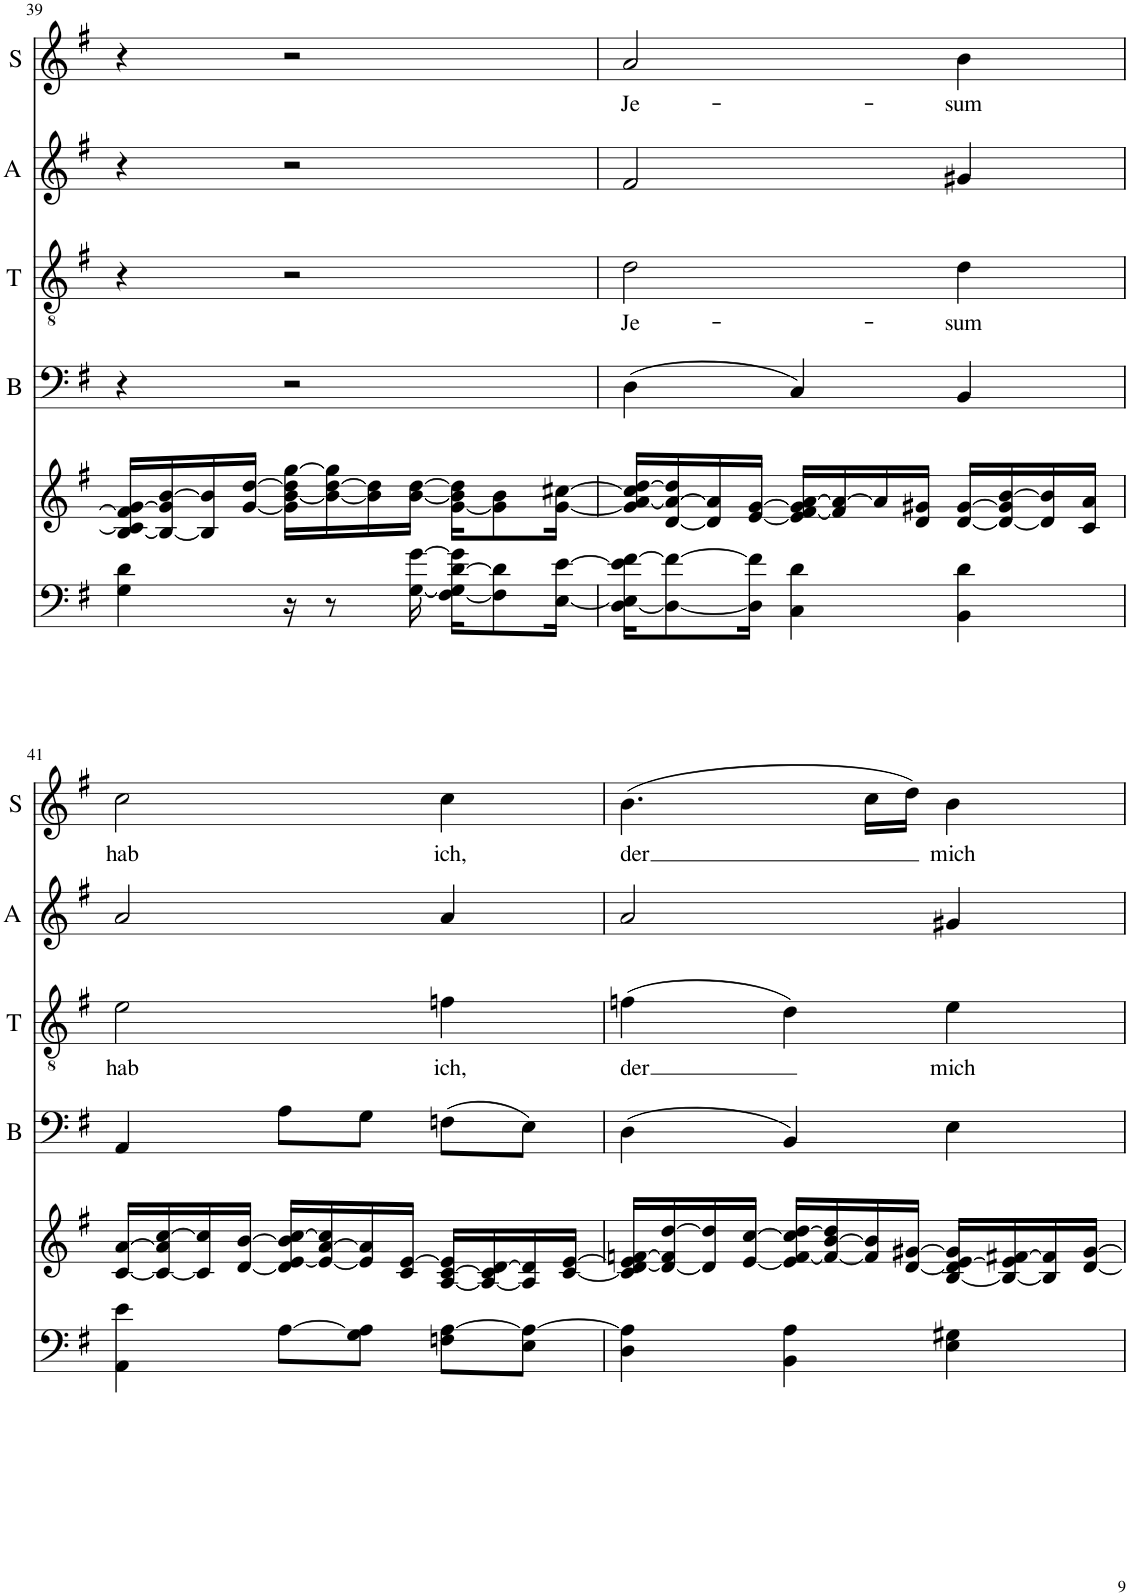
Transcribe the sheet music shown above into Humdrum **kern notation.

**kern	**kern	**kern	**kern	**text	**kern	**kern	**text
*part6	*part5	*part4	*part3	*part3	*part2	*part1	*part1
*staff6	*staff5	*staff4	*staff3	*staff3	*staff2	*staff1	*staff1
*I"two	*I"one	*I"B	*I"T	*	*I"A	*I"S	*
*	*	*I'B	*I'T	*	*I'A	*I'S	*
!!LO:PB:g=z
*clefF4	*clefG2	*clefF4	*clefGv2	*	*clefG2	*clefG2	*
*k[f#]	*k[f#]	*k[f#]	*k[f#]	*	*k[f#]	*k[f#]	*
*M3/4	*M3/4	*M3/4	*M3/4	*	*M3/4	*M3/4	*
=39	=39	=39	=39	=39	=39	=39	=39
4G\ 4d\	[16B/ 16c/] 16f#/] [16g/LL	4r	4r	.	4r	4r	.
.	16B/_ 16g/] [16b/	.	.	.	.	.	.
.	16B/] 16b/]	.	.	.	.	.	.
.	[16g/ [16dd/JJ	.	.	.	.	.	.
16r	16g\] [16b\ 16dd\] [16gg\LL	2r	2r	.	2r	2r	.
8r	16b\_ [16dd\ 16gg\]	.	.	.	.	.	.
.	16b\] 16dd\]	.	.	.	.	.	.
[16G\ [16g\	[16b\ [16dd\JJ	.	.	.	.	.	.
[16F#\ 16G\] [16d\ 16g\]KL	[16g\ 16b\] 16dd\]KL	.	.	.	.	.	.
8F#\] 8d\]	8g\] 8b\	.	.	.	.	.	.
[16E\ [16e\Jk	[16g\ [16cc#X\Jk	.	.	.	.	.	.
=40	=40	=40	=40	=40	=40	=40	=40
!	!	!	!	!LO:LY:b	!	!	!LO:LY:b
[16D\ 16E\] 16e\] [16f#\KL	16g/] [16a/ 16cc#/] [16dd/LL	(4D\	2d\	Je-	2f#/	2a/	Je-
8D\_ 8f#\_	[16d/ 16a/_ 16dd/]	.	.	.	.	.	.
.	16d/] 16a/]	.	.	.	.	.	.
16D\] 16f#\]Jk	[16e/ [16g/JJ	.	.	.	.	.	.
4C\ 4d\	16e/] [16f#/ 16g/] [16a/LL	4C/)	.	.	.	.	.
.	16f#/] 16a/_	.	.	.	.	.	.
.	16a/]	.	.	.	.	.	.
.	16d/ 16g#X/JJ	.	.	.	.	.	.
!	!	!	!	!LO:LY:b	!	!	!LO:LY:b
4BB\ 4d\	[16d/ [16g#/LL	4BB/	4d\	-sum	4g#X/	4b\	-sum
.	16d/_ 16g#/] [16b/	.	.	.	.	.	.
.	16d/] 16b/]	.	.	.	.	.	.
.	16c/ 16a/JJ	.	.	.	.	.	.
!!LO:LB:g=z
=41	=41	=41	=41	=41	=41	=41	=41
!	!	!	!	!LO:LY:b	!	!	!LO:LY:b
4AA\ 4e\	[16c/ [16a/LL	4AA/	2e\	hab	2a/	2cc\	hab
.	16c/_ 16a/] [16cc/	.	.	.	.	.	.
.	16c/] 16cc/]	.	.	.	.	.	.
.	[16d/ [16b/JJ	.	.	.	.	.	.
[8A\L	16d/] [16e/ 16b/] [16cc/LL	8A\L	.	.	.	.	.
.	16e/_ [16a/ 16cc/]	.	.	.	.	.	.
8G\ 8A\]J	16e/] 16a/]	8G\J	.	.	.	.	.
.	16c/ [16e/JJ	.	.	.	.	.	.
!	!	!	!	!LO:LY:b	!	!	!LO:LY:b
8Fn\ [8A\L	[16A/ [16c/ 16e/]LL	(8Fn\L	4fn\	ich,	4a/	4cc\	ich,
.	16A/_ 16c/] [16d/	.	.	.	.	.	.
8E\ 8A\_J	16A/] 16d/]	8E\J)	.	.	.	.	.
.	[16c/ [16e/JJ	.	.	.	.	.	.
=42	=42	=42	=42	=42	=42	=42	=42
!	!	!	!	!LO:LY:b	!	!	!LO:LY:b
4D\ 4A\]	16c/] [16d/ 16e/] [16fn/LL	(4D\	(4fn\	der	2a/	(4.b\	der
.	16d/_ 16f/] [16dd/	.	.	.	.	.	.
.	16d/] 16dd/]	.	.	.	.	.	.
.	[16e/ [16cc/JJ	.	.	.	.	.	.
4BB\ 4A\	16e/] [16f/ 16cc/] [16dd/LL	4BB/)	4d\)	.	.	.	.
.	16f/_ [16b/ 16dd/]	.	.	.	.	.	.
.	16f/] 16b/]	.	.	.	.	16cc\LL	.
.	[16d/ [16g#X/JJ	.	.	.	.	16dd\JJ)	.
!	!	!	!	!LO:LY:b	!	!	!LO:LY:b
4E\ 4G#X\	[16B/ 16d/] [16e/ 16g#/]LL	4E\	4e\	mich	4g#X/	4b\	mich
.	16B/_ 16e/] [16f#X/	.	.	.	.	.	.
.	16B/] 16f#/]	.	.	.	.	.	.
.	[16d/ [16g#/JJ	.	.	.	.	.	.
=	=	=	=	=	=	=	=
*-	*-	*-	*-	*-	*-	*-	*-
